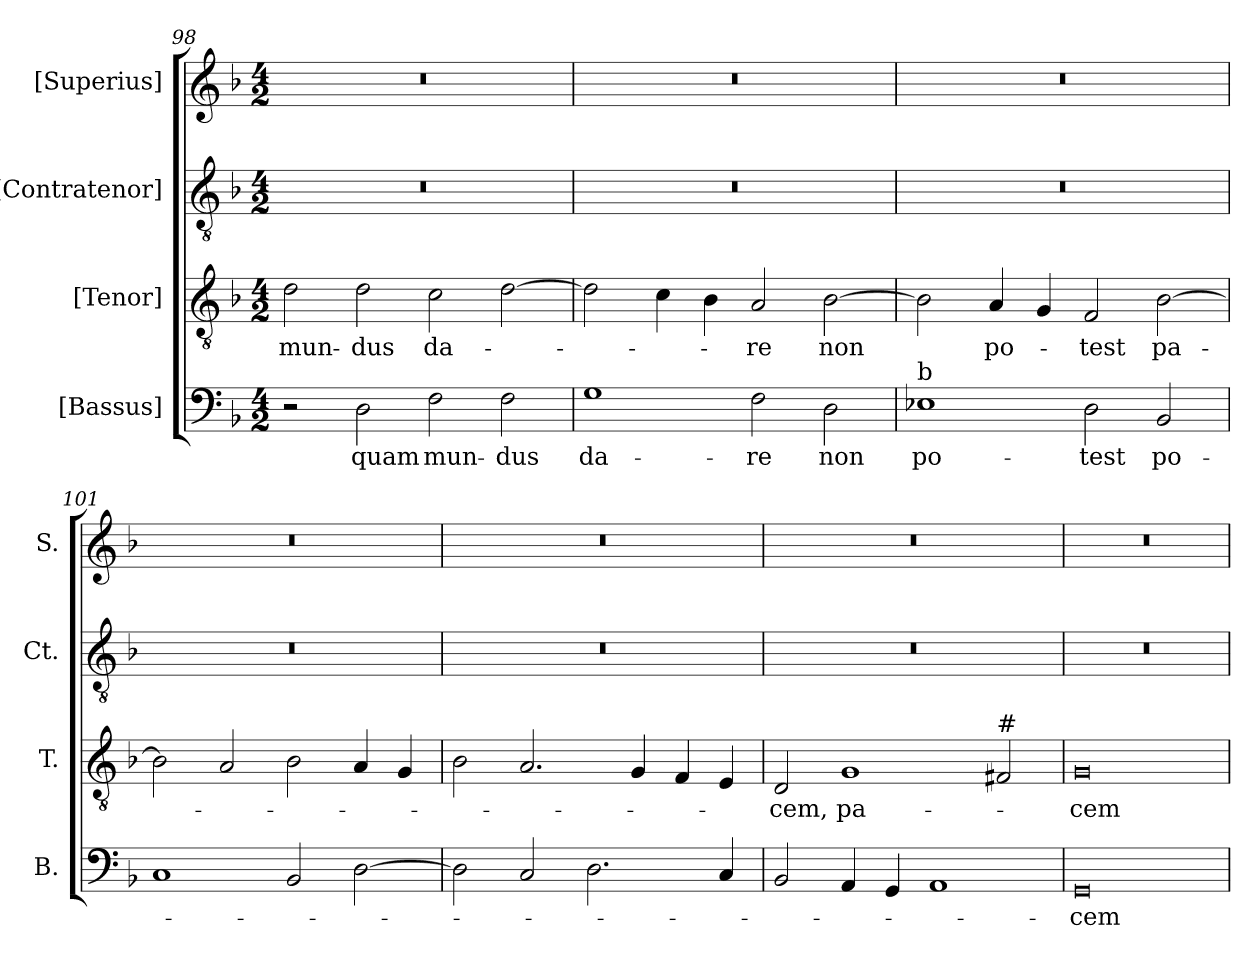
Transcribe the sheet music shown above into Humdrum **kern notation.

**kern	**text	**kern	**text	**kern	**kern
*part4	*part4	*part3	*part3	*part2	*part1
*staff4	*staff4	*staff3	*staff3	*staff2	*staff1
*I"[Bassus]	*	*I"[Tenor]	*	*I"[Contratenor]	*I"[Superius]
*I'B.	*	*I'T.	*	*I'Ct.	*I'S.
!!LO:LB:g=z
*clefF4	*	*clefGv2	*	*clefGv2	*clefG2
*	*	*ITrd7c12	*	*ITrd7c12	*
*k[b-]	*	*k[b-]	*	*k[b-]	*k[b-]
*F:	*	*F:	*	*F:	*F:
*M4/2	*	*M4/2	*	*M4/2	*M4/2
=98	=98	=98	=98	=98	=98
!	!	!	!LO:LY:b:color=#000000	!LO:N:vis=1	!LO:N:vis=1
2r	.	2Di\	mun-	0r	0r
!	!LO:LY:b:color=#000000	!	!	!	!
!	!	!	!LO:LY:b:color=#000000	!	!
2Di\	quam	2Di\	-dus	.	.
!	!LO:LY:b:color=#000000	!	!	!	!
!	!	!	!LO:LY:b:color=#000000	!	!
2Fi\	mun-	2Ci\	da-	.	.
!	!LO:LY:b:color=#000000	!	!	!	!
2Fi\	-dus	[>2Di\	.	.	.
=99	=99	=99	=99	=99	=99
!	!LO:LY:b:color=#000000	!	!	!LO:N:vis=1	!LO:N:vis=1
1Gi	da-	2Di\]	.	0r	0r
.	.	4Ci\	.	.	.
.	.	4BB-i\	.	.	.
!	!LO:LY:b:color=#000000	!	!	!	!
!	!	!	!LO:LY:b:color=#000000	!	!
2Fi\	-re	2AAi/	-re	.	.
!	!LO:LY:b:color=#000000	!	!	!	!
!	!	!	!LO:LY:b:color=#000000	!	!
2Di\	non	[>2BB-i\	non	.	.
=100	=100	=100	=100	=100	=100
!LO:TX:a:t=b	!	!	!	!	!
!	!LO:LY:b:color=#000000	!	!	!LO:N:vis=1	!LO:N:vis=1
1E-j	po-	2BB-i\]	.	0r	0r
!	!	!	!LO:LY:b:color=#000000	!	!
.	.	4AAi/	po-	.	.
.	.	4GGi/	.	.	.
!	!LO:LY:b:color=#000000	!	!	!	!
!	!	!	!LO:LY:b:color=#000000	!	!
2Di\	-test	2FFi/	-test	.	.
!	!LO:LY:b:color=#000000	!	!	!	!
!	!	!	!LO:LY:b:color=#000000	!	!
2BB-i/	po-	[>2BB-i\	pa-	.	.
=101	=101	=101	=101	=101	=101
!	!	!	!	!LO:N:vis=1	!LO:N:vis=1
1Ci	.	2BB-i\]	.	0r	0r
.	.	2AAi/	.	.	.
2BB-i/	.	2BB-i\	.	.	.
[>2Di\	.	4AAi/	.	.	.
.	.	4GGi/	.	.	.
!!LO:PB:g=z
=102	=102	=102	=102	=102	=102
!	!	!	!	!LO:N:vis=1	!LO:N:vis=1
2Di\]	.	2BB-i\	.	0r	0r
2Ci/	.	2.AAi/	.	.	.
2.Di\	.	.	.	.	.
.	.	4GGi/	.	.	.
.	.	4FFi/	.	.	.
4Ci/	.	4EEi/	.	.	.
=103	=103	=103	=103	=103	=103
!	!	!	!LO:LY:b:color=#000000	!LO:N:vis=1	!LO:N:vis=1
2BB-i/	.	2DDi/	-cem,	0r	0r
!	!	!	!LO:LY:b:color=#000000	!	!
4AAi/	.	1GGi	pa-	.	.
4GGi/	.	.	.	.	.
1AAi	.	.	.	.	.
!	!	!LO:TX:a:t=#	!	!	!
.	.	2FF#j/	.	.	.
=104	=104	=104	=104	=104	=104
!	!LO:LY:b:color=#000000	!	!	!	!
!	!	!	!LO:LY:b:color=#000000	!LO:N:vis=1	!LO:N:vis=1
0GGi	-cem	0GGi	-cem	0r	0r
=	=	=	=	=	=
*-	*-	*-	*-	*-	*-
